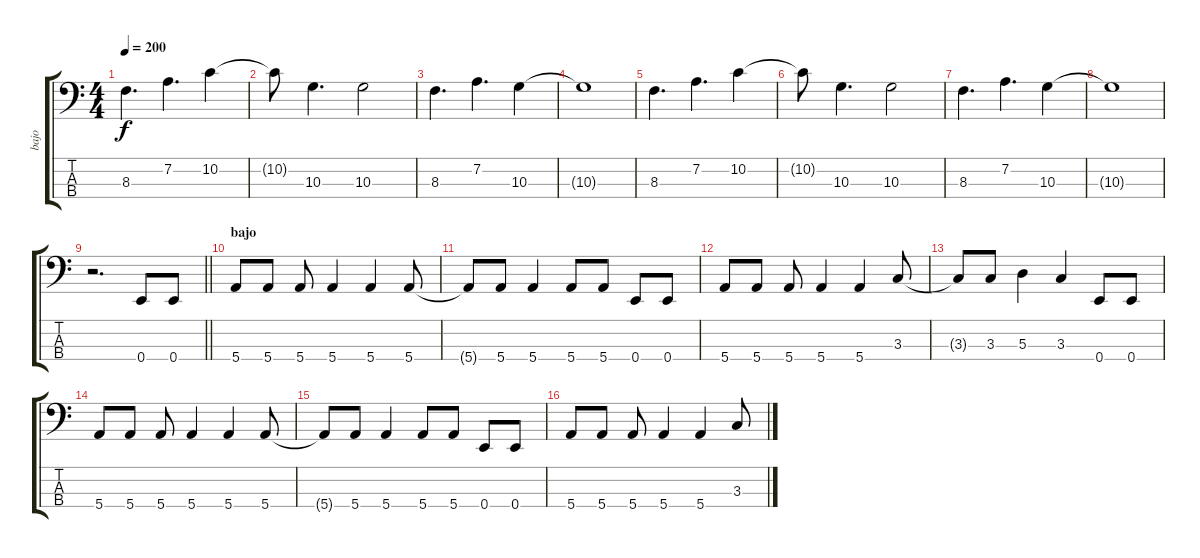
\track ("bajo" "bajo") {instrument electricbassfinger}
\staff {score tabs}
\tuning (G2 D2 A1 E1) {hide}
\ts (4 4)
\tempo 200
\clef f4
\ks c
8.3.4{d dy f} 7.2.4{d} 10.2.4 |
10.2{t}.8 10.3.4{d} 10.3.2 |
8.3.4{d} 7.2.4{d} 10.3.4 |
10.3{t}.1 |
8.3.4{d} 7.2.4{d} 10.2.4 |
10.2{t}.8 10.3.4{d} 10.3.2 |
8.3.4{d} 7.2.4{d} 10.3.4 |
10.3{t}.1 |
\barLineRight lightlight
r.2{d} 0.4.8 0.4.8 |
\section ("" "bajo")
5.4.8 5.4.8 5.4.8 5.4.4 5.4.4 5.4.8 |
5.4{t}.8 5.4.8 5.4.4 5.4.8 5.4.8 0.4.8 0.4.8 |
5.4.8 5.4.8 5.4.8 5.4.4 5.4.4 3.3.8 |
3.3{t}.8 3.3.8 5.3.4 3.3.4 0.4.8 0.4.8 |
5.4.8 5.4.8 5.4.8 5.4.4 5.4.4 5.4.8 |
5.4{t}.8 5.4.8 5.4.4 5.4.8 5.4.8 0.4.8 0.4.8 |
5.4.8 5.4.8 5.4.8 5.4.4 5.4.4 3.3.8
